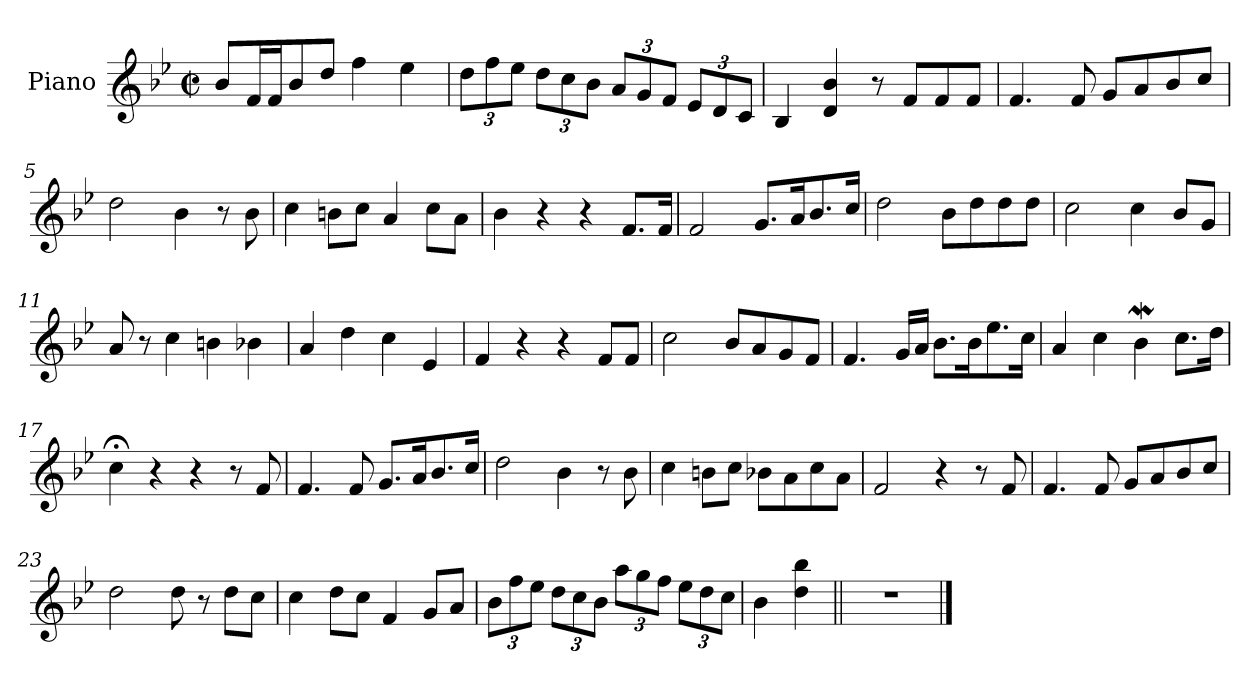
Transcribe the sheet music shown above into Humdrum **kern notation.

**kern
*part1
*staff1
*I"Piano
*I'Pno.
*clefG2
*k[b-e-]
*M2/2
*met(c|)
=1
8b-/L
16f/L
16f/J
8b-/
8dd/J
4ff\
4ee-\
=2
*Xbrackettup
12dd\L
12ff\
12ee-\J
12dd\L
12cc\
12b-\J
12a/L
12g/
12f/J
12e-/L
12d/
12c/J
=3
4B-/
4d/ 4b-/
8r
8f/L
8f/
8f/J
=4
4.f/
8f/
8g/L
8a/
8b-/
8cc/J
=5
2dd\
4b-\
8r
8b-\
!!LO:LB:g=z
=6
4cc\
8bn\L
8cc\J
4a/
8cc\L
8a\J
!!LO:LB:g=z
=7
4b-\
4r
4r
8.f/L
16f/Jk
=8
2f/
8.g/L
16a/k
8.b-/
16cc/Jk
=9
2dd\
8b-\L
8dd\
8dd\
8dd\J
=10
2cc\
4cc\
8b-/L
8g/J
=11
8a/
8r
4cc\
4bn\
4b-X\
=12
4a/
4dd\
4cc\
4e-/
=13
4f/
4r
4r
8f/L
8f/J
=14
2cc\
8b-/L
8a/
8g/
8f/J
!!LO:LB:g=z
=15
4.f/
16g/LL
16a/JJ
8.b-\L
16b-\k
8.ee-\
16cc\Jk
=16
4a/
4cc\
4b-w\
8.cc\L
16dd\Jk
=17
4cc;<\
4r
4r
8r
8f/
=18
4.f/
8f/
8.g/L
16a/k
8.b-/
16cc/Jk
=19
2dd\
4b-\
8r
8b-\
=20
4cc\
8bn\L
8cc\J
8b-X\L
8a\
8cc\
8a\J
!!LO:LB:g=z
=21
2f/
4r
8r
8f/
!!LO:LB:g=z
=22
4.f/
8f/
8g/L
8a/
8b-/
8cc/J
=23
2dd\
8dd\
8r
8dd\L
8cc\J
=24
4cc\
8dd\L
8cc\J
4f/
8g/L
8a/J
=25
12b-\L
12ff\
12ee-\J
12dd\L
12cc\
12b-\J
12aa\L
12gg\
12ff\J
12ee-\L
12dd\
12cc\J
=26
4b-\
4dd\ 4bb-\
=27||
1r
==
*-
